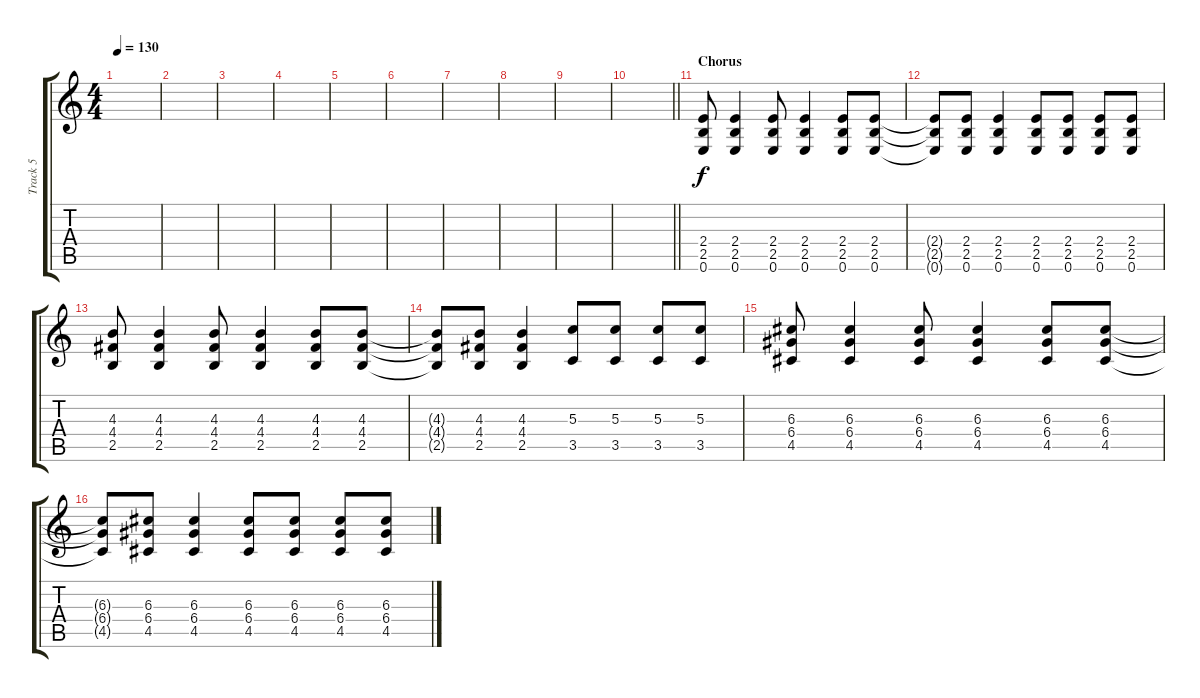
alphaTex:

\track ("Track 5" "Track 5") {instrument overdrivenguitar}
\staff {score tabs}
\tuning (E4 B3 G3 D3 A2 E2) {hide}
\ts (4 4)
\tempo 130
\clef g2
\ks c
|
|
|
|
|
|
|
|
|
\barLineRight lightlight
|
\section ("" "Chorus")
(2.4 2.5 0.6).8 (2.4 2.5 0.6).4 (2.4 2.5 0.6).8 (2.4 2.5 0.6).4 (2.4 2.5 0.6).8 (2.4 2.5 0.6).8 |
(2.4{t} 2.5{t} 0.6{t}).8 (2.4 2.5 0.6).8 (2.4 2.5 0.6).4 (2.4 2.5 0.6).8 (2.4 2.5 0.6).8 (2.4 2.5 0.6).8 (2.4 2.5 0.6).8 |
(4.3 4.4 2.5).8 (4.3 4.4 2.5).4 (4.3 4.4 2.5).8 (4.3 4.4 2.5).4 (4.3 4.4 2.5).8 (4.3 4.4 2.5).8 |
(4.3{t} 4.4{t} 2.5{t}).8 (4.3 4.4 2.5).8 (4.3 4.4 2.5).4 (5.3 3.5).8 (5.3 3.5).8 (5.3 3.5).8 (5.3 3.5).8 |
(6.3 6.4 4.5).8 (6.3 6.4 4.5).4 (6.3 6.4 4.5).8 (6.3 6.4 4.5).4 (6.3 6.4 4.5).8 (6.3 6.4 4.5).8 |
(6.3{t} 6.4{t} 4.5{t}).8 (6.3 6.4 4.5).8 (6.3 6.4 4.5).4 (6.3 6.4 4.5).8 (6.3 6.4 4.5).8 (6.3 6.4 4.5).8 (6.3 6.4 4.5).8
